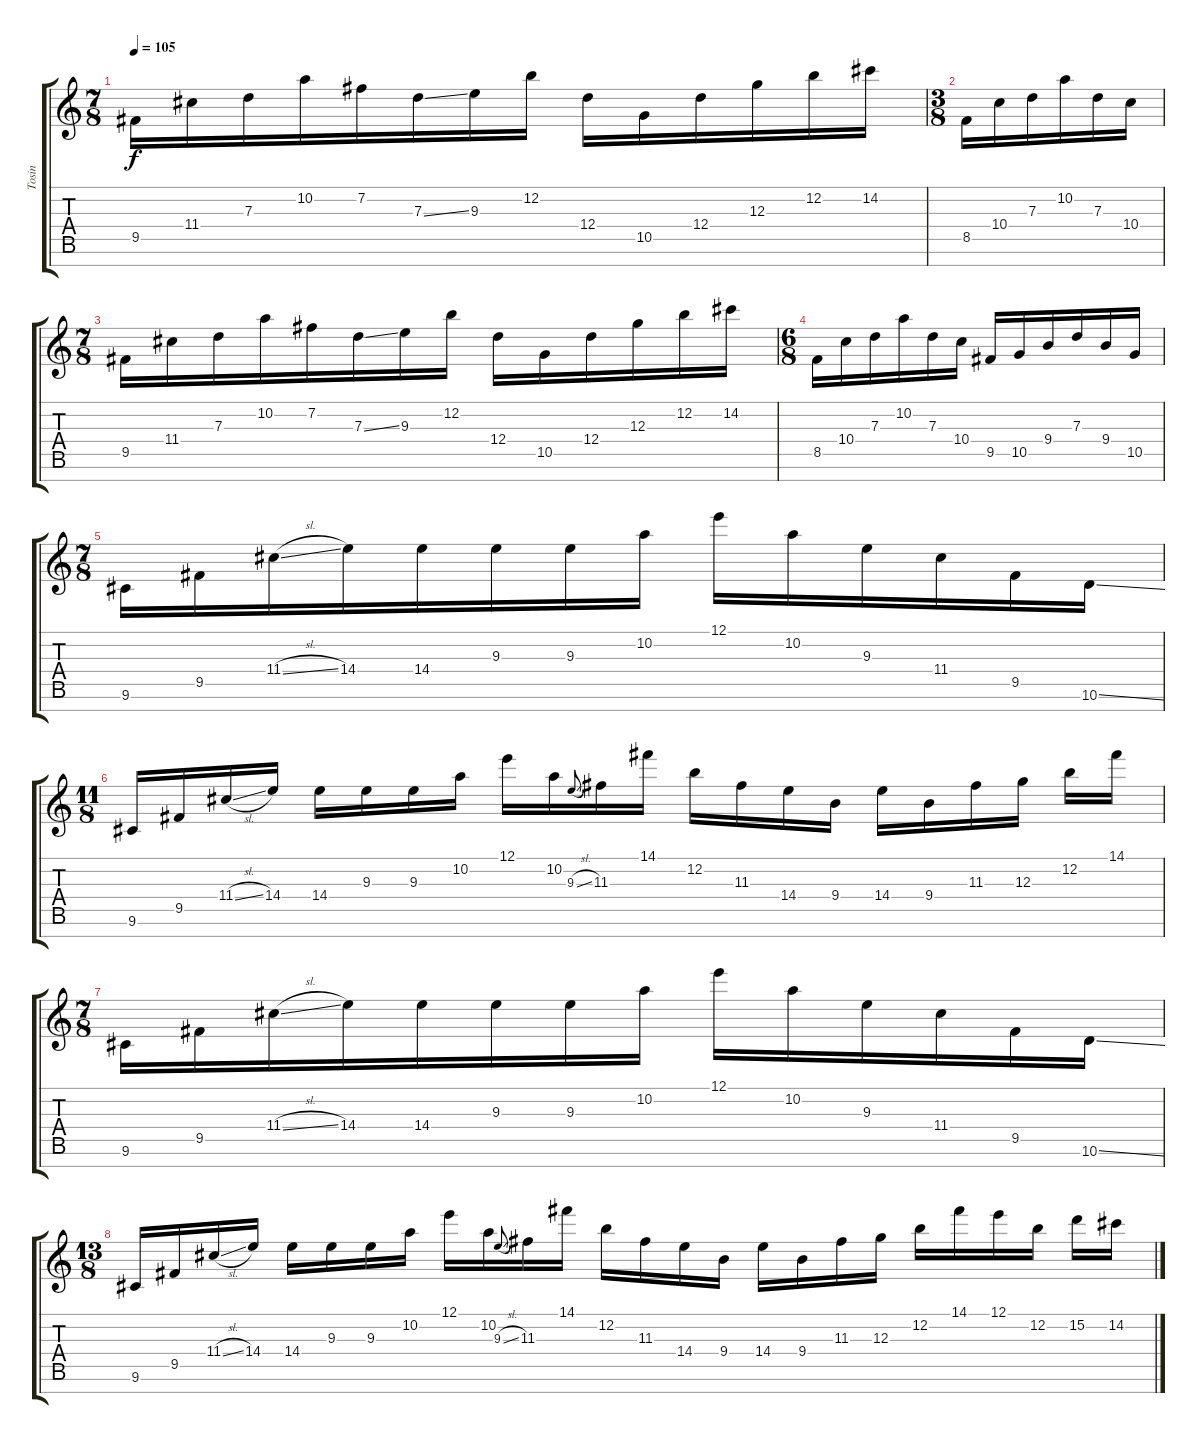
\track ("Tosin" "Tosin") {instrument electricguitarjazz}
\staff {score tabs}
\tuning (E4 B3 G3 D3 A2 E2 B1) {hide}
\ts (7 8)
\tempo 105
\clef g2
\ks c
9.5.16{dy f} 11.4.16 7.3.16 10.2.16 7.2.16 7.3{ss}.16 9.3.16 12.2.16 12.4.16 10.5.16 12.4.16 12.3.16 12.2.16 14.2.16 |
\ts (3 8)
8.5.16 10.4.16 7.3.16 10.2.16 7.3.16 10.4.16 |
\ts (7 8)
9.5.16 11.4.16 7.3.16 10.2.16 7.2.16 7.3{ss}.16 9.3.16 12.2.16 12.4.16 10.5.16 12.4.16 12.3.16 12.2.16 14.2.16 |
\ts (6 8)
8.5.16 10.4.16 7.3.16 10.2.16 7.3.16 10.4.16 9.5.16 10.5.16 9.4.16 7.3.16 9.4.16 10.5.16 |
\ts (7 8)
9.6.16{volume 16 instrument distortionguitar} 9.5.16 11.4{sl}.16 14.4.16 14.4.16 9.3.16 9.3.16 10.2.16 12.1.16 10.2.16 9.3.16 11.4.16 9.5.16 10.6{ss}.16 |
\ts (11 8)
9.6.16 9.5.16 11.4{sl}.16 14.4.16 14.4.16 9.3.16 9.3.16 10.2.16 12.1.16 10.2.16 9.3{sl}.8{gr onbeat} 11.3.16 14.1.16 12.2.16 11.3.16 14.4.16 9.4.16 14.4.16 9.4.16 11.3.16 12.3.16 12.2.16 14.1.16 |
\ts (7 8)
9.6.16 9.5.16 11.4{sl}.16 14.4.16 14.4.16 9.3.16 9.3.16 10.2.16 12.1.16 10.2.16 9.3.16 11.4.16 9.5.16 10.6{ss}.16 |
\ts (13 8)
9.6.16 9.5.16 11.4{sl}.16 14.4.16 14.4.16 9.3.16 9.3.16 10.2.16 12.1.16 10.2.16 9.3{sl}.8{gr onbeat} 11.3.16 14.1.16 12.2.16 11.3.16 14.4.16 9.4.16 14.4.16 9.4.16 11.3.16 12.3.16 12.2.16 14.1.16 12.1.16 12.2.16 15.2.16 14.2.16
